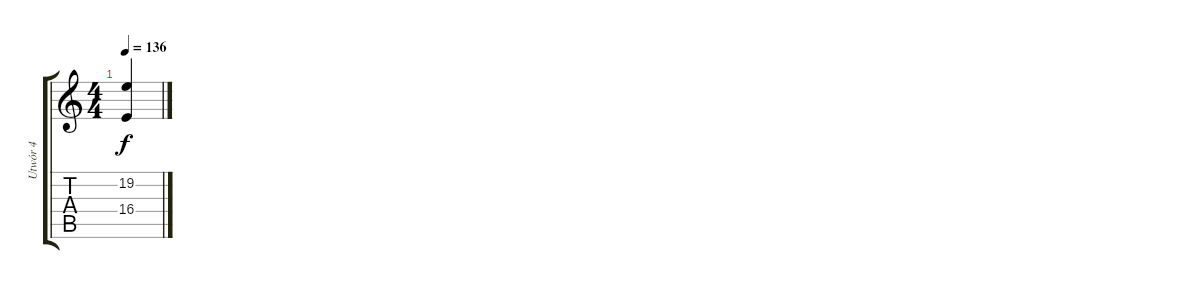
\track ("Utwór 4" "Utwór 4") {instrument lead6voice}
\staff {score tabs}
\tuning (D4 A3 F3 C3 G2 D2) {hide}
\ts (4 4)
\tempo 136
\clef g2
\ks c
(19.2{t} 16.4{t}).4{dy f}
